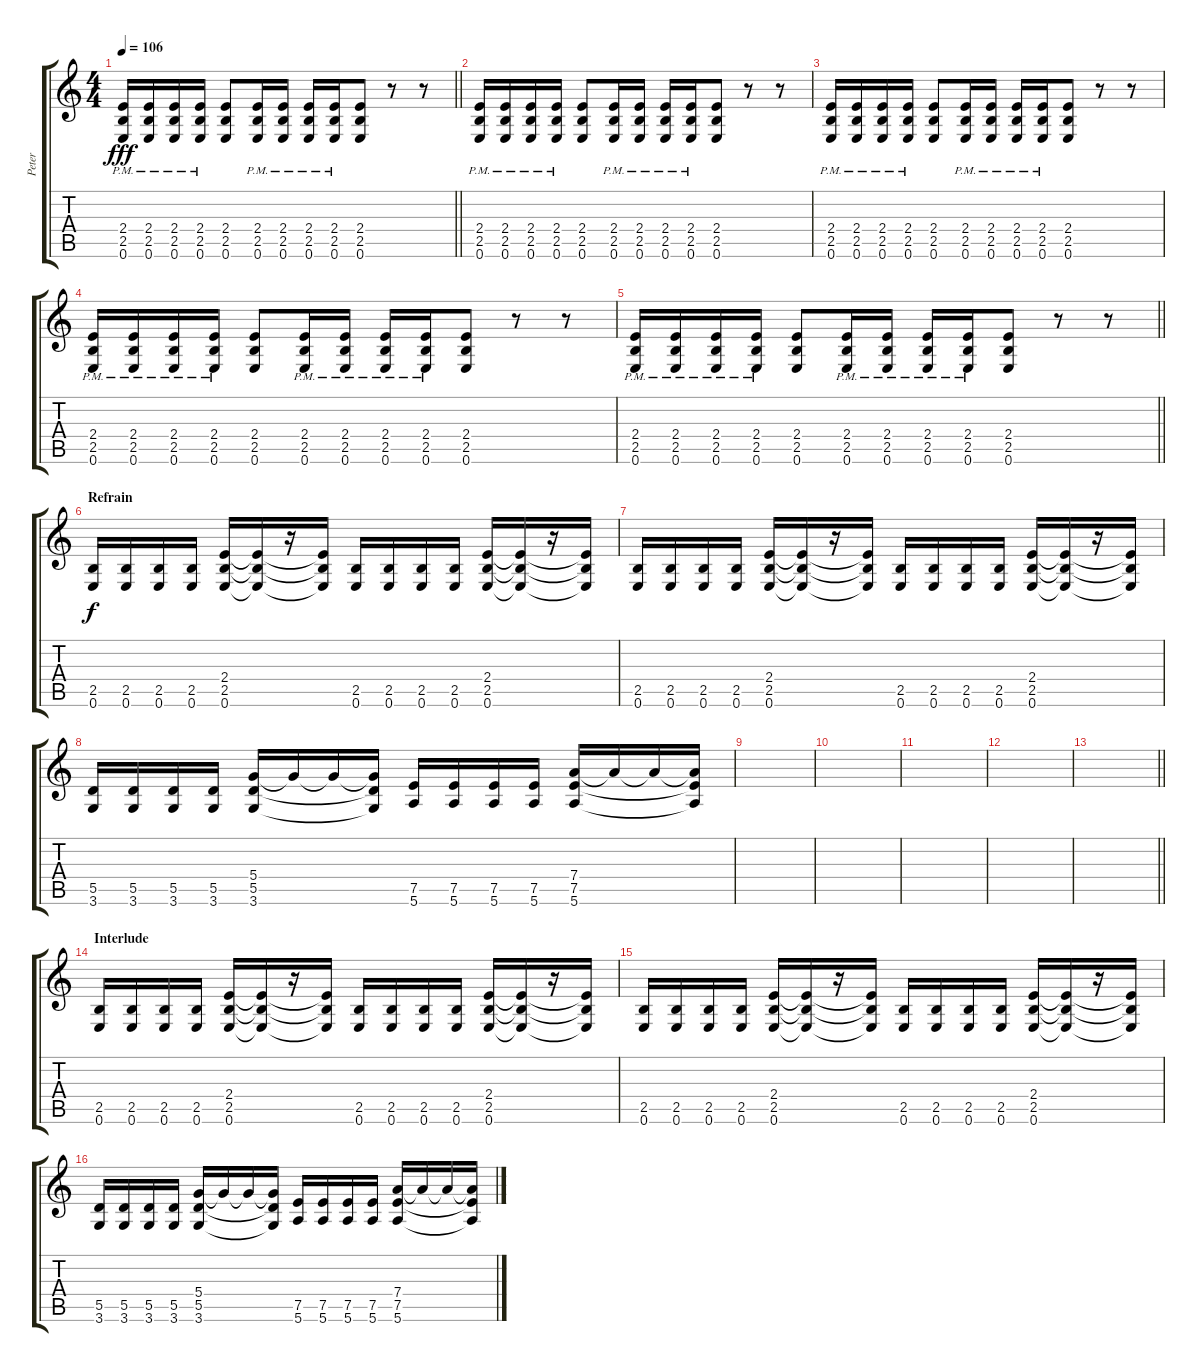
\track ("Peter" "Peter") {instrument distortionguitar}
\staff {score tabs}
\tuning (E4 B3 G3 D3 A2 E2) {hide}
\ts (4 4)
\tempo 106
\clef g2
\barLineRight lightlight
\ks c
(2.4{pm} 2.5{pm} 0.6{pm}).16{dy fff} (2.4{pm} 2.5{pm} 0.6{pm}).16 (2.4{pm} 2.5{pm} 0.6{pm}).16 (2.4{pm} 2.5{pm} 0.6{pm}).16 (2.4 2.5 0.6).8 (2.4{pm} 2.5{pm} 0.6{pm}).16 (2.4{pm} 2.5{pm} 0.6{pm}).16 (2.4{pm} 2.5{pm} 0.6{pm}).16 (2.4{pm} 2.5{pm} 0.6{pm}).16 (2.4 2.5 0.6).8 r.8 r.8 |
(2.4{pm} 2.5{pm} 0.6{pm}).16 (2.4{pm} 2.5{pm} 0.6{pm}).16 (2.4{pm} 2.5{pm} 0.6{pm}).16 (2.4{pm} 2.5{pm} 0.6{pm}).16 (2.4 2.5 0.6).8 (2.4{pm} 2.5{pm} 0.6{pm}).16 (2.4{pm} 2.5{pm} 0.6{pm}).16 (2.4{pm} 2.5{pm} 0.6{pm}).16 (2.4{pm} 2.5{pm} 0.6{pm}).16 (2.4 2.5 0.6).8 r.8 r.8 |
(2.4{pm} 2.5{pm} 0.6{pm}).16 (2.4{pm} 2.5{pm} 0.6{pm}).16 (2.4{pm} 2.5{pm} 0.6{pm}).16 (2.4{pm} 2.5{pm} 0.6{pm}).16 (2.4 2.5 0.6).8 (2.4{pm} 2.5{pm} 0.6{pm}).16 (2.4{pm} 2.5{pm} 0.6{pm}).16 (2.4{pm} 2.5{pm} 0.6{pm}).16 (2.4{pm} 2.5{pm} 0.6{pm}).16 (2.4 2.5 0.6).8 r.8 r.8 |
(2.4{pm} 2.5{pm} 0.6{pm}).16 (2.4{pm} 2.5{pm} 0.6{pm}).16 (2.4{pm} 2.5{pm} 0.6{pm}).16 (2.4{pm} 2.5{pm} 0.6{pm}).16 (2.4 2.5 0.6).8 (2.4{pm} 2.5{pm} 0.6{pm}).16 (2.4{pm} 2.5{pm} 0.6{pm}).16 (2.4{pm} 2.5{pm} 0.6{pm}).16 (2.4{pm} 2.5{pm} 0.6{pm}).16 (2.4 2.5 0.6).8 r.8 r.8 |
\barLineRight lightlight
(2.4{pm} 2.5{pm} 0.6{pm}).16 (2.4{pm} 2.5{pm} 0.6{pm}).16 (2.4{pm} 2.5{pm} 0.6{pm}).16 (2.4{pm} 2.5{pm} 0.6{pm}).16 (2.4 2.5 0.6).8 (2.4{pm} 2.5{pm} 0.6{pm}).16 (2.4{pm} 2.5{pm} 0.6{pm}).16 (2.4{pm} 2.5{pm} 0.6{pm}).16 (2.4{pm} 2.5{pm} 0.6{pm}).16 (2.4 2.5 0.6).8 r.8 r.8 |
\section ("" "Refrain")
(2.5 0.6).16{dy f volume 16} (2.5 0.6).16 (2.5 0.6).16 (2.5 0.6).16 (2.4 2.5 0.6).16 (2.4{t} 2.5{t} 0.6{t}).16 r.16 (2.4{t} 2.5{t} 0.6{t}).16 (2.5 0.6).16 (2.5 0.6).16 (2.5 0.6).16 (2.5 0.6).16 (2.4 2.5 0.6).16 (2.4{t} 2.5{t} 0.6{t}).16 r.16 (2.4{t} 2.5{t} 0.6{t}).16 |
(2.5 0.6).16{volume 16} (2.5 0.6).16 (2.5 0.6).16 (2.5 0.6).16 (2.4 2.5 0.6).16 (2.4{t} 2.5{t} 0.6{t}).16 r.16 (2.4{t} 2.5{t} 0.6{t}).16 (2.5 0.6).16 (2.5 0.6).16 (2.5 0.6).16 (2.5 0.6).16 (2.4 2.5 0.6).16 (2.4{t} 2.5{t} 0.6{t}).16 r.16 (2.4{t} 2.5{t} 0.6{t}).16 |
(5.5 3.6).16 (5.5 3.6).16 (5.5 3.6).16 (5.5 3.6).16 (5.4 5.5 3.6).16 5.4{t}.16 5.4{t}.16 (5.4{t} 5.5{t} 3.6{t}).16 (7.5 5.6).16 (7.5 5.6).16 (7.5 5.6).16 (7.5 5.6).16 (7.4 7.5 5.6).16 7.4{t}.16 7.4{t}.16 (7.4{t} 7.5{t} 5.6{t}).16 |
|
|
|
|
\barLineRight lightlight
|
\section ("" "Interlude")
(2.5 0.6).16{volume 16} (2.5 0.6).16 (2.5 0.6).16 (2.5 0.6).16 (2.4 2.5 0.6).16 (2.4{t} 2.5{t} 0.6{t}).16 r.16 (2.4{t} 2.5{t} 0.6{t}).16 (2.5 0.6).16 (2.5 0.6).16 (2.5 0.6).16 (2.5 0.6).16 (2.4 2.5 0.6).16 (2.4{t} 2.5{t} 0.6{t}).16 r.16 (2.4{t} 2.5{t} 0.6{t}).16 |
(2.5 0.6).16{volume 16} (2.5 0.6).16 (2.5 0.6).16 (2.5 0.6).16 (2.4 2.5 0.6).16 (2.4{t} 2.5{t} 0.6{t}).16 r.16 (2.4{t} 2.5{t} 0.6{t}).16 (2.5 0.6).16 (2.5 0.6).16 (2.5 0.6).16 (2.5 0.6).16 (2.4 2.5 0.6).16 (2.4{t} 2.5{t} 0.6{t}).16 r.16 (2.4{t} 2.5{t} 0.6{t}).16 |
(5.5 3.6).16 (5.5 3.6).16 (5.5 3.6).16 (5.5 3.6).16 (5.4 5.5 3.6).16 5.4{t}.16 5.4{t}.16 (5.4{t} 5.5{t} 3.6{t}).16 (7.5 5.6).16 (7.5 5.6).16 (7.5 5.6).16 (7.5 5.6).16 (7.4 7.5 5.6).16 7.4{t}.16 7.4{t}.16 (7.4{t} 7.5{t} 5.6{t}).16
